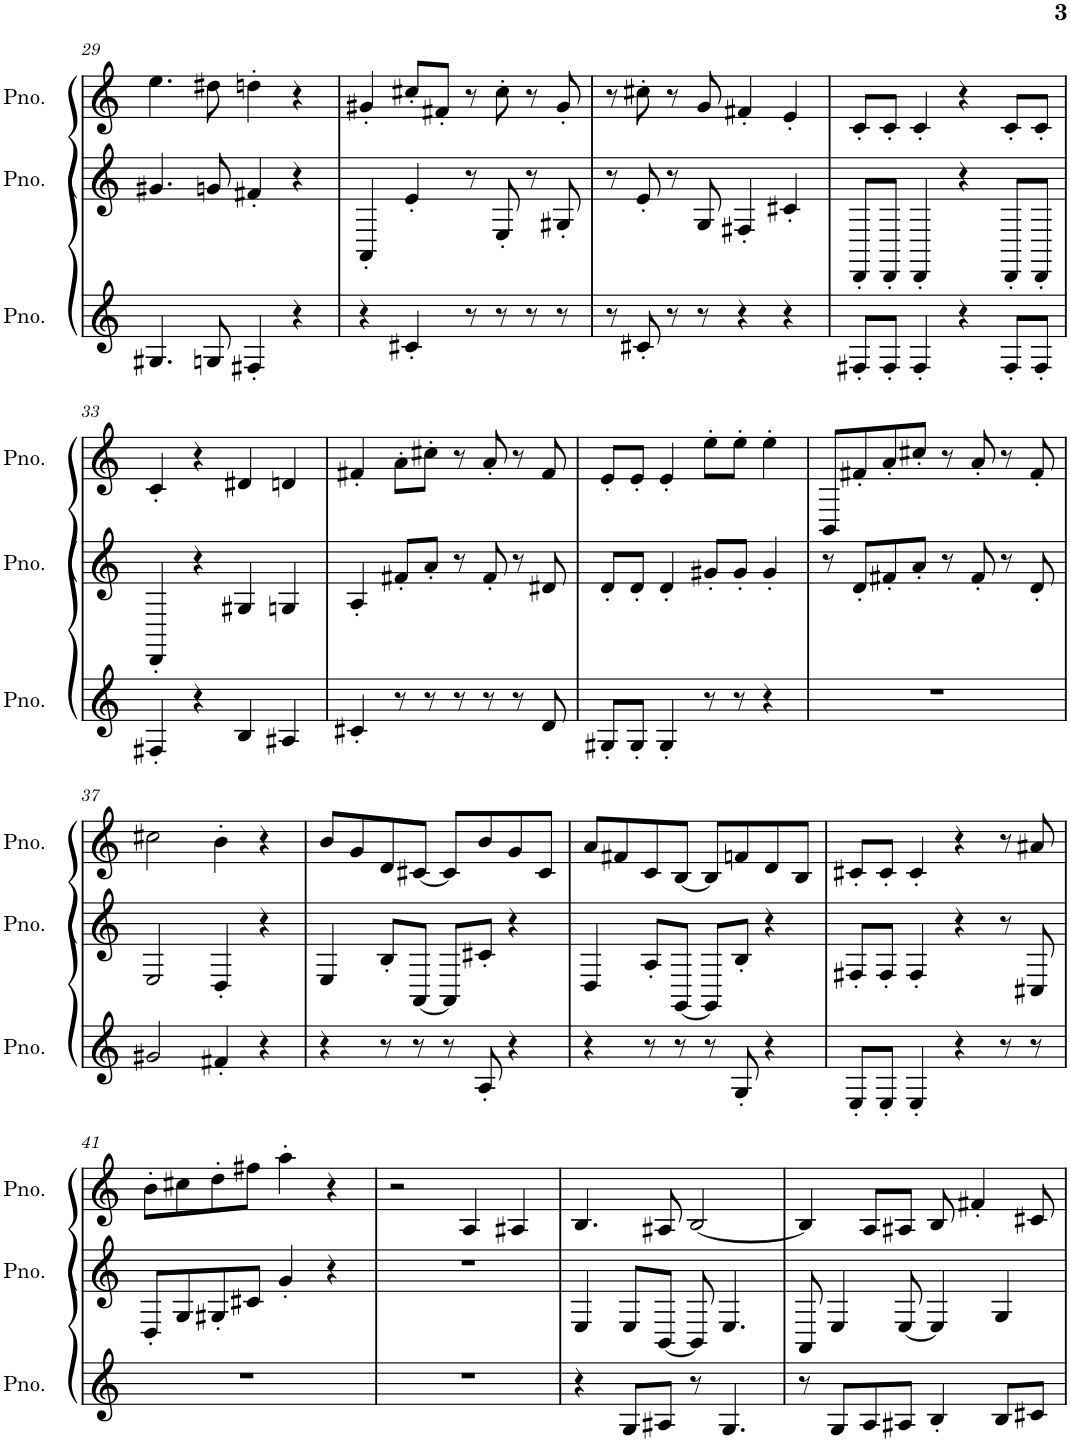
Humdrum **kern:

**kern	**kern	**kern
*part3	*part2	*part1
*staff3	*staff2	*staff1
*I"Piano	*I"Piano	*I"Piano
*I'Pno.	*I'Pno.	*I'Pno.
!!LO:PB:g=z
*clefG2	*clefG2	*clefG2
*k[]	*k[]	*k[]
*M4/4	*M4/4	*M4/4
=29	=29	=29
4.G#X/	4.g#X/	4.ee\
8Gn/	8gn/	8dd#X\
4F#X'/	4f#X'/	4ddn'\
4r	4r	4r
=30	=30	=30
4r	4AA'/	4g#X'/
4c#X'/	4e'/	8cc#X'/L
.	.	8f#X'/J
8r	8r	8r
8r	8E'/	8cc#'\
8r	8r	8r
8r	8G#X'/	8g#'/
=31	=31	=31
8r	8r	8r
8c#X'/	8e'/	8cc#X'\
8r	8r	8r
8r	8G/	8g/
4r	4F#X'/	4f#X'/
4r	4c#X'/	4e'/
=32	=32	=32
8F#X'/L	8DD'/L	8c'/L
8F#'/J	8DD'/J	8c'/J
4F#'/	4DD'/	4c'/
4r	4r	4r
8F#'/L	8DD'/L	8c'/L
8F#'/J	8DD'/J	8c'/J
!!LO:LB:g=z
=33	=33	=33
4F#X'/	4DD'/	4c'/
4r	4r	4r
4B/	4G#X/	4d#X/
4A#X/	4Gn/	4dn/
=34	=34	=34
4c#X'/	4A'/	4f#X'/
8r	8f#X'/L	8a'\L
8r	8a'/J	8cc#X'\J
8r	8r	8r
8r	8f#'/	8a'/
8r	8r	8r
8d/	8d#X/	8f#/
=35	=35	=35
8G#X'/L	8d'/L	8e'/L
8G#'/J	8d'/J	8e'/J
4G#'/	4d'/	4e'/
8r	8g#X'/L	8ee'\L
8r	8g#'/J	8ee'\J
4r	4g#'/	4ee'\
=36	=36	=36
1r	8r	8BB/L
.	8d'/L	8f#X'/
.	8f#X'/	8a'/
.	8a'/J	8cc#X'/J
.	8r	8r
.	8f#'/	8a'/
.	8r	8r
.	8d'/	8f#'/
!!LO:LB:g=z
=37	=37	=37
2g#X/	2E/	2cc#X\
4f#X'/	4D'/	4b'\
4r	4r	4r
=38	=38	=38
4r	4E/	8b/L
.	.	8g/
8r	8B'/L	8d/
8r	[8AA/J	[8c#X/J
8r	8AA/L]	8c#/L]
8A'/	8c#X'/J	8b/
4r	4r	8g/
.	.	8c#/J
=39	=39	=39
4r	4D/	8a/L
.	.	8f#X/
8r	8A'/L	8c/
8r	[8GG/J	[8B/J
8r	8GG/L]	8B/L]
8G'/	8B'/J	8fn/
4r	4r	8d/
.	.	8B/J
=40	=40	=40
8E'/L	8F#X'/L	8c#X'/L
8E'/J	8F#'/J	8c#'/J
4E'/	4F#'/	4c#'/
4r	4r	4r
8r	8r	8r
8r	8C#X/	8a#X/
!!LO:LB:g=z
=41	=41	=41
1r	8D'/L	8b'\L
.	8G/	8cc#X\
.	8G#X'/	8dd'\
.	8c#X/J	8ff#X\J
.	4g'/	4aa'\
.	4r	4r
=42	=42	=42
1r	1r	2r
.	.	4A/
.	.	4A#X/
=43	=43	=43
4r	4E/	4.B/
8G/L	8E/L	.
8A#X/J	[8BB/J	8A#X/
8r	8BB/]	[2B/
4.G/	4.E/	.
=44	=44	=44
8r	8AA/	4B/]
8G/L	4E/	.
8A/	.	8A/L
8A#X/J	[8E/	8A#X/J
4B'/	4E/]	8B/
.	.	4f#X'/
8B/L	4G/	.
8c#X/J	.	8c#X/
=	=	=
*-	*-	*-
